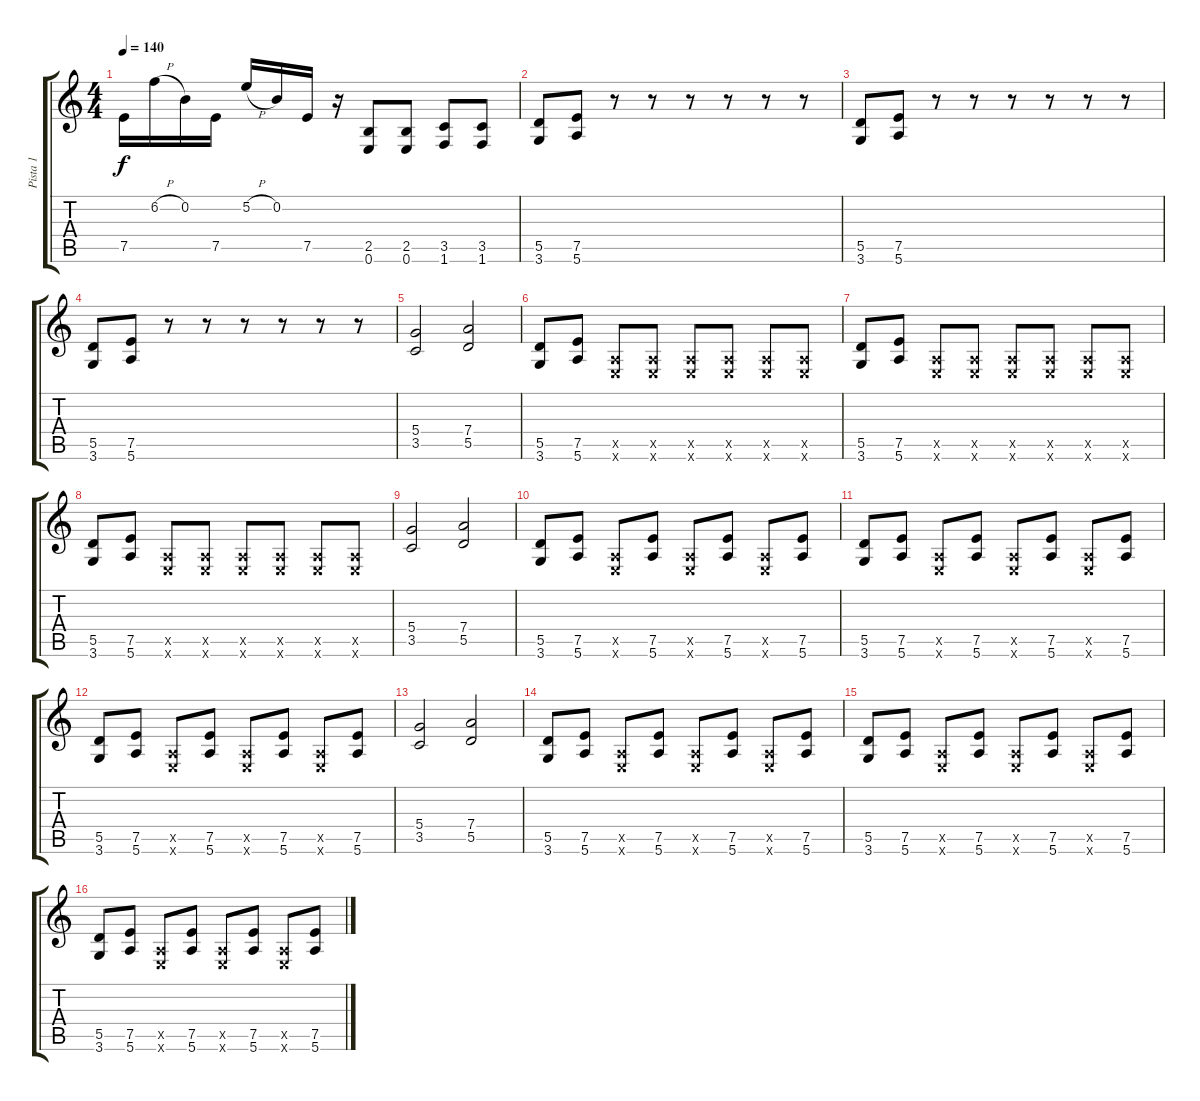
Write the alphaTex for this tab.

\track ("Pista 1" "Pista 1") {instrument overdrivenguitar}
\staff {score tabs}
\tuning (E4 B3 G3 D3 A2 E2) {hide}
\ts (4 4)
\tempo 140
\clef g2
\ks c
7.5.16{dy f} 6.2{h}.16 0.2.16 7.5.16 5.2{h}.16 0.2.16 7.5.16 r.16 (2.5 0.6).8 (2.5 0.6).8 (3.5 1.6).8 (3.5 1.6).8 |
(5.5 3.6).8 (7.5 5.6).8 r.8 r.8 r.8 r.8 r.8 r.8 |
(5.5 3.6).8 (7.5 5.6).8 r.8 r.8 r.8 r.8 r.8 r.8 |
(5.5 3.6).8 (7.5 5.6).8 r.8 r.8 r.8 r.8 r.8 r.8 |
(5.4 3.5).2 (7.4 5.5).2 |
(5.5 3.6).8 (7.5 5.6).8 (0.5{x} 0.6{x}).8 (0.5{x} 0.6{x}).8 (0.5{x} 0.6{x}).8 (0.5{x} 0.6{x}).8 (0.5{x} 0.6{x}).8 (0.5{x} 0.6{x}).8 |
(5.5 3.6).8 (7.5 5.6).8 (0.5{x} 0.6{x}).8 (0.5{x} 0.6{x}).8 (0.5{x} 0.6{x}).8 (0.5{x} 0.6{x}).8 (0.5{x} 0.6{x}).8 (0.5{x} 0.6{x}).8 |
(5.5 3.6).8 (7.5 5.6).8 (0.5{x} 0.6{x}).8 (0.5{x} 0.6{x}).8 (0.5{x} 0.6{x}).8 (0.5{x} 0.6{x}).8 (0.5{x} 0.6{x}).8 (0.5{x} 0.6{x}).8 |
(5.4 3.5).2 (7.4 5.5).2 |
(5.5 3.6).8 (7.5 5.6).8 (0.5{x} 0.6{x}).8 (7.5 5.6).8 (0.5{x} 0.6{x}).8 (7.5 5.6).8 (0.5{x} 0.6{x}).8 (7.5 5.6).8 |
(5.5 3.6).8 (7.5 5.6).8 (0.5{x} 0.6{x}).8 (7.5 5.6).8 (0.5{x} 0.6{x}).8 (7.5 5.6).8 (0.5{x} 0.6{x}).8 (7.5 5.6).8 |
(5.5 3.6).8 (7.5 5.6).8 (0.5{x} 0.6{x}).8 (7.5 5.6).8 (0.5{x} 0.6{x}).8 (7.5 5.6).8 (0.5{x} 0.6{x}).8 (7.5 5.6).8 |
(5.4 3.5).2 (7.4 5.5).2 |
(5.5 3.6).8 (7.5 5.6).8 (0.5{x} 0.6{x}).8 (7.5 5.6).8 (0.5{x} 0.6{x}).8 (7.5 5.6).8 (0.5{x} 0.6{x}).8 (7.5 5.6).8 |
(5.5 3.6).8 (7.5 5.6).8 (0.5{x} 0.6{x}).8 (7.5 5.6).8 (0.5{x} 0.6{x}).8 (7.5 5.6).8 (0.5{x} 0.6{x}).8 (7.5 5.6).8 |
(5.5 3.6).8 (7.5 5.6).8 (0.5{x} 0.6{x}).8 (7.5 5.6).8 (0.5{x} 0.6{x}).8 (7.5 5.6).8 (0.5{x} 0.6{x}).8 (7.5 5.6).8
